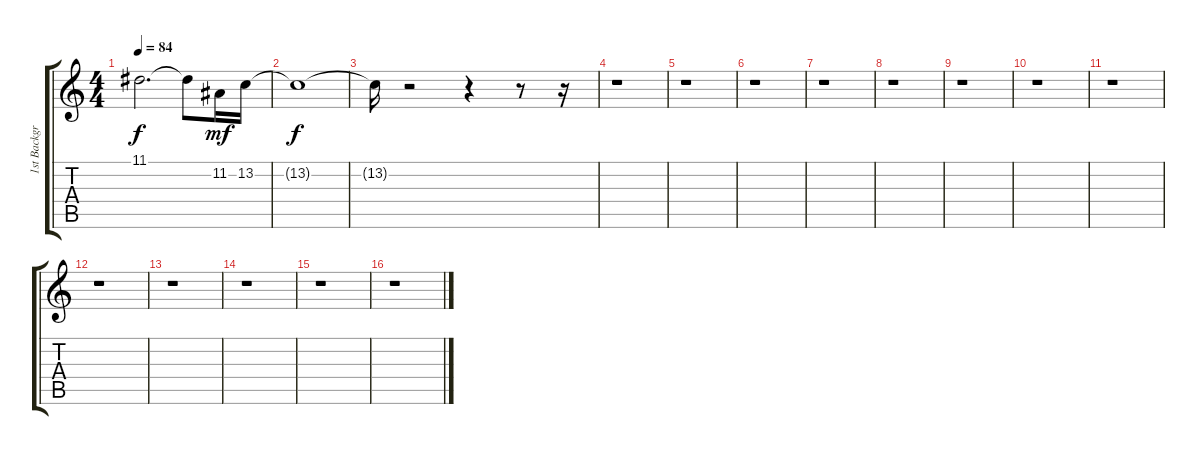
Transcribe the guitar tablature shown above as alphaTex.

\track ("1st Background" "1st Backgr") {instrument lead6voice}
\staff {score tabs}
\tuning (E4 B3 G3 D3 A2 E2) {hide}
\ts (4 4)
\tempo 84
\clef g2
\ks c
11.1.2{d dy f} 11.1{t}.8 11.2.16{dy mf} 13.2.16 |
13.2{t}.1{dy f} |
13.2{t}.16 r.2 r.4 r.8 r.16 |
r.1 |
r.1 |
r.1 |
r.1 |
r.1 |
r.1 |
r.1 |
r.1 |
r.1 |
r.1 |
r.1 |
r.1 |
r.1
